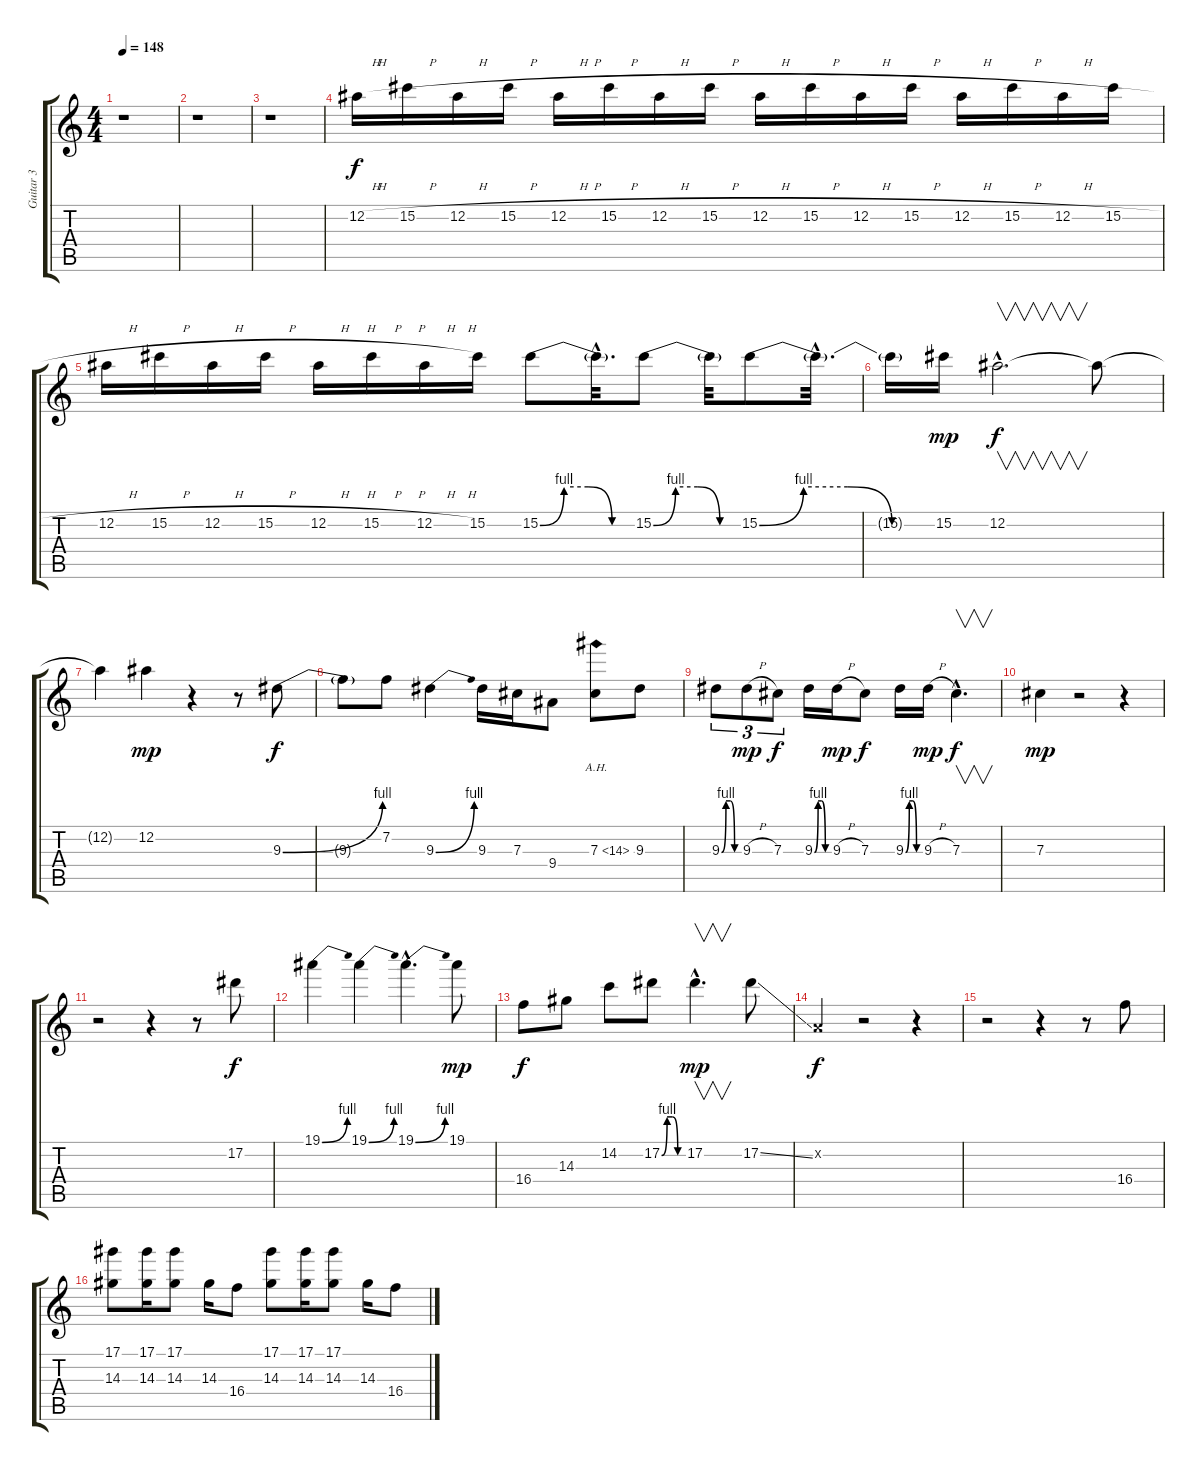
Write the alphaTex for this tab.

\track ("Guitar 3" "Guitar 3") {instrument distortionguitar}
\staff {score tabs}
\tuning (Eb4 Bb3 Gb3 Db3 Ab2 Eb2) {hide}
\ts (4 4)
\tempo 148
\clef g2
\ks c
r.1{dy mp} |
r.1 |
r.1 |
12.2{h}.16{dy f} 15.2{h}.16 12.2{h}.16 15.2{h}.16 12.2{h}.16 15.2{h}.16 12.2{h}.16 15.2{h}.16 12.2{h}.16 15.2{h}.16 12.2{h}.16 15.2{h}.16 12.2{h}.16 15.2{h}.16 12.2{h}.16 15.2{h}.16 |
12.2{h}.16 15.2{h}.16 12.2{h}.16 15.2{h}.16 12.2{h}.16 15.2{h}.16 12.2{h}.16 15.2.16 15.2{be (custom 0 0 15 4 30 4 45 0 60 0)}.8 15.2{hac t}.32{d} 15.2{be (custom 0 0 15 4 30 4 45 0 60 0)}.8 15.2{t}.32 15.2{be (custom 0 0 15 4 30 4 45 0 60 0)}.8 15.2{hac t}.32{d} |
15.2{t}.16 15.2.16{dy mp} 12.2{hac}.2{v d dy f} 12.2{t}.8 |
12.2{t}.4 12.2.4{dy mp} r.4 r.8 9.3{be (bend 0 0 60 4)}.8{dy f} |
9.3{t}.8 7.2.8 9.3{be (bend 0 0 60 4)}.4 9.3.16 7.3.16 9.4.8 7.3{ah 7}.8 9.3.8 |
9.3{be (custom 0 0 15 4 30 4 45 0 60 0)}.8{tu (3 2)} 9.3{h}.8{tu (3 2) dy mp} 7.3.8{tu (3 2) dy f} 9.3{be (custom 0 0 15 4 30 4 45 0 60 0)}.16 9.3{h}.16{dy mp} 7.3.8{dy f} 9.3{be (custom 0 0 15 4 30 4 45 0 60 0)}.16 9.3{h}.16{dy mp} 7.3{hac}.4{v d dy f} |
7.3.4{dy mp} r.2 r.4 |
r.2 r.4 r.8 17.2.8{dy f} |
19.1{be (bend 0 0 60 4)}.4 19.1{be (bend 0 0 60 4)}.4 19.1{be (bend 0 0 60 4) hac}.4{d} 19.1.8{dy mp} |
16.4.8{dy f} 14.3.8 14.2.8 17.2{be (custom 0 0 15 4 30 4 45 0 60 0)}.8 17.2{hac}.4{v d dy mp} 17.2{ss}.8 |
-1.2{x}.4{dy f} r.2 r.4 |
r.2 r.4 r.8 16.4.8 |
(17.1 14.3).8 (17.1 14.3).16 (17.1 14.3).8 14.3.16 16.4.8 (17.1 14.3).8 (17.1 14.3).16 (17.1 14.3).8 14.3.16 16.4.8
